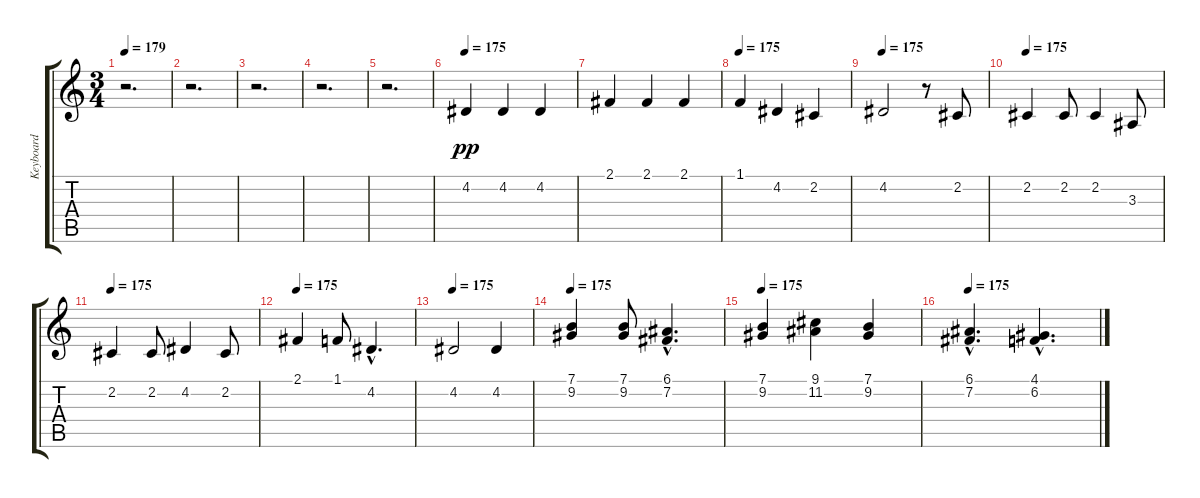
\track ("Keyboard" "Keyboard") {instrument lead6voice}
\staff {score tabs}
\tuning (E4 B3 G3 D3 A2 E2) {hide}
\ts (3 4)
\tempo 179
\clef g2
\ks c
r.2{d dy f} |
r.2{d} |
r.2{d} |
r.2{d} |
r.2{d} |
\tempo 175
4.2.4{dy pp volume 16 instrument lead6voice} 4.2.4 4.2.4 |
2.1.4 2.1.4 2.1.4 |
\tempo 175
1.1.4 4.2.4 2.2.4 |
\tempo 175
4.2.2 r.8 2.2.8 |
\tempo 175
2.2.4 2.2.8 2.2.4 3.3.8 |
\tempo 175
2.2.4 2.2.8 4.2.4 2.2.8 |
\tempo 175
2.1.4 1.1.8 4.2{hac}.4{d} |
\tempo 175
4.2.2 4.2.4 |
\tempo 175
(7.1 9.2).4{volume 10 instrument lead6voice} (7.1 9.2).8 (6.1{hac} 7.2{hac}).4{d} |
\tempo 175
(7.1 9.2).4 (9.1 11.2).4 (7.1 9.2).4 |
\tempo 175
(6.1{hac} 7.2{hac}).4{d} (4.1{hac} 6.2{hac}).4{d}
